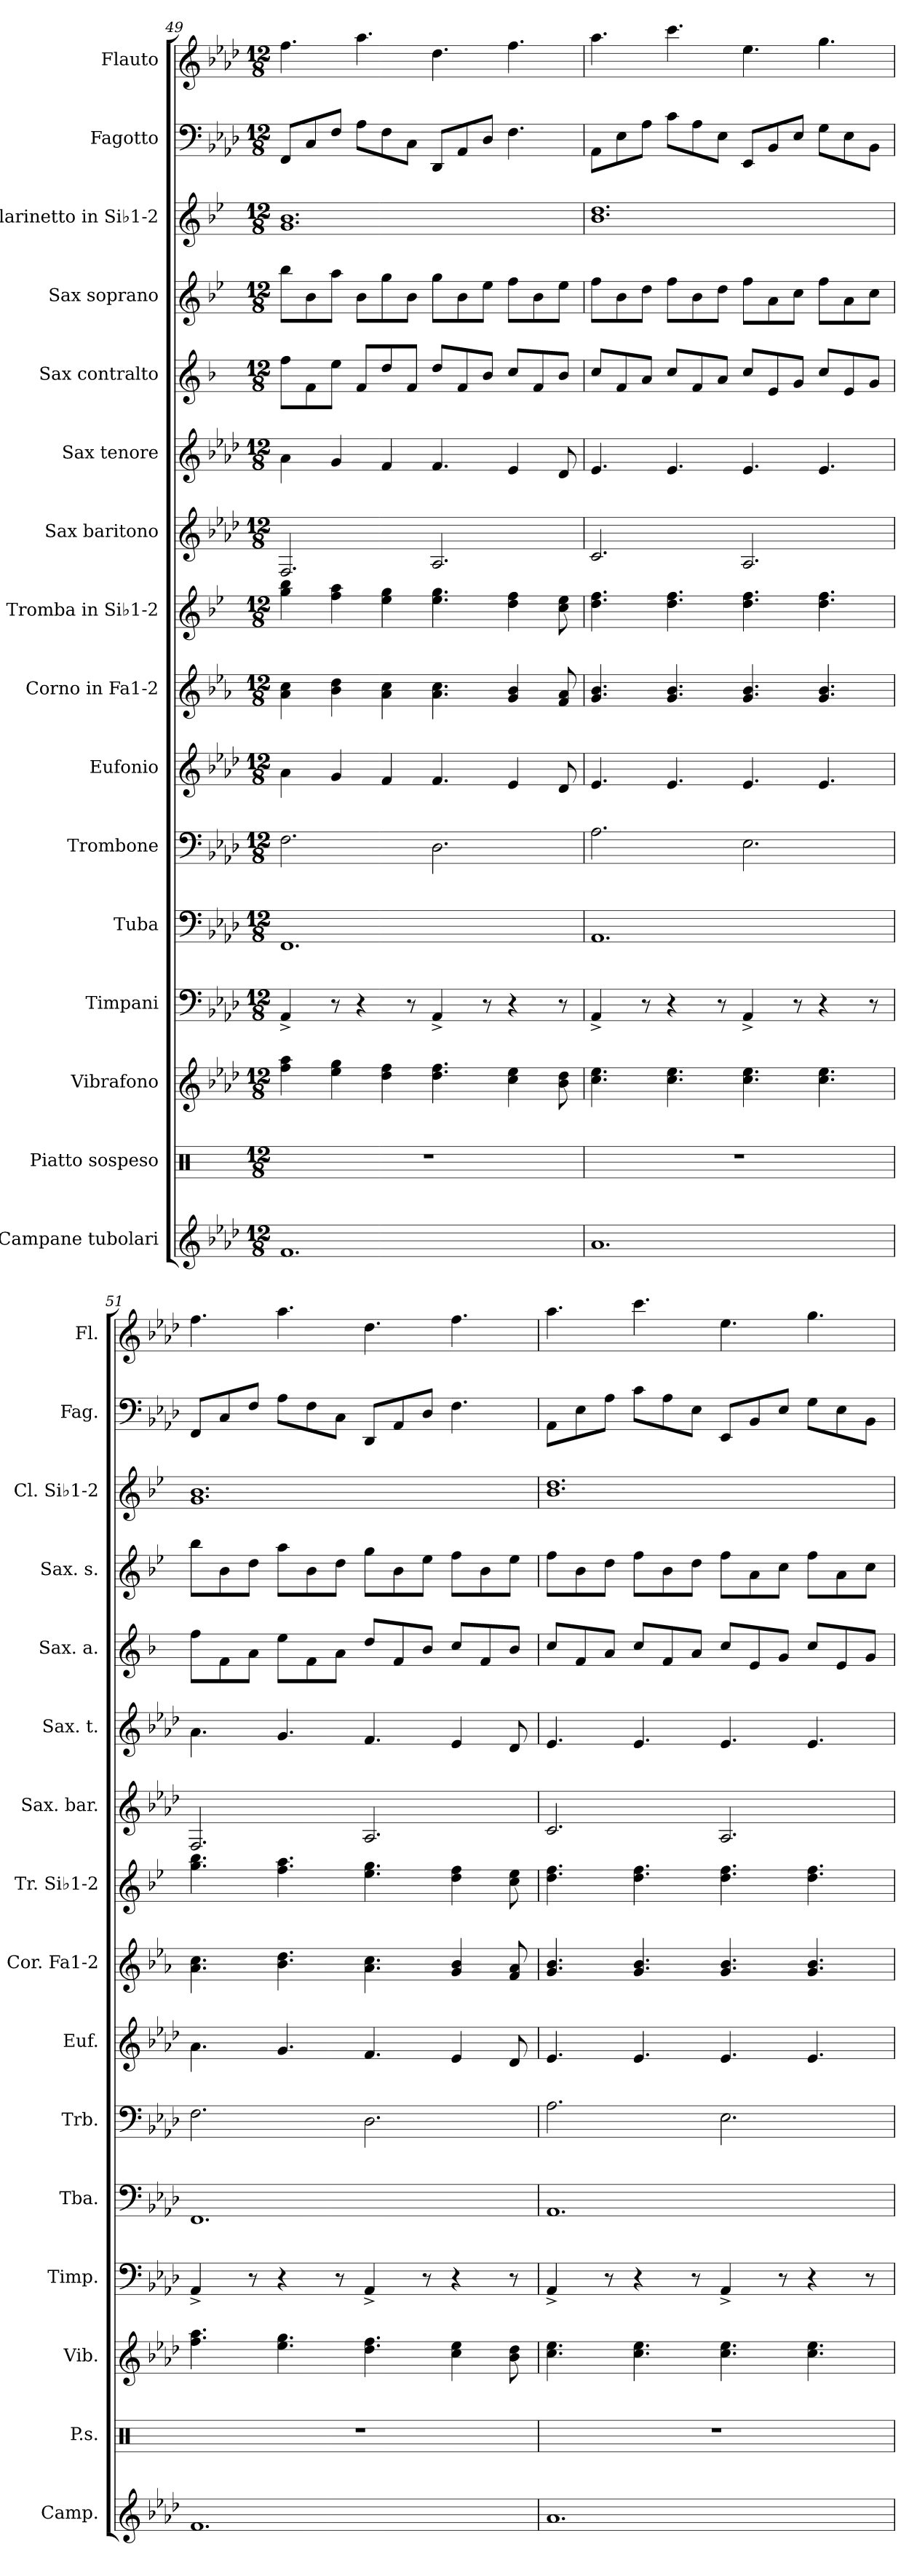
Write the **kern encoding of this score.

**kern	**kern	**kern	**kern	**kern	**kern	**kern	**kern	**kern	**kern	**kern	**kern	**kern	**kern	**kern	**kern
*part16	*part15	*part14	*part13	*part12	*part11	*part10	*part9	*part8	*part7	*part6	*part5	*part4	*part3	*part2	*part1
*staff16	*staff15	*staff14	*staff13	*staff12	*staff11	*staff10	*staff9	*staff8	*staff7	*staff6	*staff5	*staff4	*staff3	*staff2	*staff1
*I"Campane tubolari	*I"Piatto sospeso	*I"Vibrafono	*I"Timpani	*I"Tuba	*I"Trombone	*I"Eufonio	*I"Corno in Fa1-2	*I"Tromba in Si♭1-2	*I"Sax baritono	*I"Sax tenore	*I"Sax contralto	*I"Sax soprano	*I"Clarinetto in Si♭1-2	*I"Fagotto	*I"Flauto
*I'Camp.	*I'P.s.	*I'Vib.	*I'Timp.	*I'Tba.	*I'Trb.	*I'Euf.	*I'Cor. Fa1-2	*I'Tr. Si♭1-2	*I'Sax. bar.	*I'Sax. t.	*I'Sax. a.	*I'Sax. s.	*I'Cl. Si♭1-2	*I'Fag.	*I'Fl.
*clefG2	*clefX	*clefG2	*clefF4	*clefF4	*clefF4	*clefG2	*clefG2	*clefG2	*clefG2	*clefG2	*clefG2	*clefG2	*clefG2	*clefF4	*clefG2
*	*	*	*	*	*	*ITrd8c14	*ITrd4c7	*ITrd1c2	*ITrd12c21	*ITrd8c14	*ITrd5c9	*ITrd1c2	*ITrd1c2	*	*
*k[b-e-a-d-]	*k[]	*k[b-e-a-d-]	*k[b-e-a-d-]	*k[b-e-a-d-]	*k[b-e-a-d-]	*k[b-e-a-d-]	*k[b-e-a-d-]	*k[b-e-a-d-]	*k[b-e-a-d-]	*k[b-e-a-d-]	*k[b-e-a-d-]	*k[b-e-a-d-]	*k[b-e-a-d-]	*k[b-e-a-d-]	*k[b-e-a-d-]
*M12/8	*M12/8	*M12/8	*M12/8	*M12/8	*M12/8	*M12/8	*M12/8	*M12/8	*M12/8	*M12/8	*M12/8	*M12/8	*M12/8	*M12/8	*M12/8
=49	=49	=49	=49	=49	=49	=49	=49	=49	=49	=49	=49	=49	=49	=49	=49
1.f	1.r	4ff\ 4aa-\	4AA-^/	1.FF	2.F\	4A-\	4d-\ 4f\	4ff\ 4aa-\	2.FF/	4A-\	8a-\L	8aa-\L	1.f 1.a-	8FF/L	4.ff\
.	.	.	.	.	.	.	.	.	.	.	8A-\	8a-\	.	8C/	.
.	.	4ee-\ 4gg\	8r	.	.	4G/	4e-\ 4g\	4ee-\ 4gg\	.	4G/	8g\J	8gg\J	.	8F/J	.
.	.	.	4r	.	.	.	.	.	.	.	8A-/L	8a-\L	.	8A-\L	4.aa-\
.	.	4dd-\ 4ff\	.	.	.	4F/	4d-\ 4f\	4dd-\ 4ff\	.	4F/	8f/	8ff\	.	8F\	.
.	.	.	8r	.	.	.	.	.	.	.	8A-/J	8a-\J	.	8C\J	.
.	.	4.dd-\ 4.ff\	4AA-^/	.	2.D-\	4.F/	4.d-\ 4.f\	4.dd-\ 4.ff\	2.AA-/	4.F/	8f/L	8ff\L	.	8DD-/L	4.dd-\
.	.	.	.	.	.	.	.	.	.	.	8A-/	8a-\	.	8AA-/	.
.	.	.	8r	.	.	.	.	.	.	.	8d-/J	8dd-\J	.	8D-/J	.
.	.	4cc\ 4ee-\	4r	.	.	4E-/	4c/ 4e-/	4cc\ 4ee-\	.	4E-/	8e-/L	8ee-\L	.	4.F\	4.ff\
.	.	.	.	.	.	.	.	.	.	.	8A-/	8a-\	.	.	.
.	.	8b-\ 8dd-\	8r	.	.	8D-/	8B-/ 8d-/	8b-\ 8dd-\	.	8D-/	8d-/J	8dd-\J	.	.	.
=50	=50	=50	=50	=50	=50	=50	=50	=50	=50	=50	=50	=50	=50	=50	=50
1.a-	1.r	4.cc\ 4.ee-\	4AA-^/	1.AA-	2.A-\	4.E-/	4.c/ 4.e-/	4.cc\ 4.ee-\	2.C/	4.E-/	8e-/L	8ee-\L	1.a- 1.cc	8AA-\L	4.aa-\
.	.	.	.	.	.	.	.	.	.	.	8A-/	8a-\	.	8E-\	.
.	.	.	8r	.	.	.	.	.	.	.	8c/J	8cc\J	.	8A-\J	.
.	.	4.cc\ 4.ee-\	4r	.	.	4.E-/	4.c/ 4.e-/	4.cc\ 4.ee-\	.	4.E-/	8e-/L	8ee-\L	.	8c\L	4.ccc\
.	.	.	.	.	.	.	.	.	.	.	8A-/	8a-\	.	8A-\	.
.	.	.	8r	.	.	.	.	.	.	.	8c/J	8cc\J	.	8E-\J	.
.	.	4.cc\ 4.ee-\	4AA-^/	.	2.E-\	4.E-/	4.c/ 4.e-/	4.cc\ 4.ee-\	2.AA-/	4.E-/	8e-/L	8ee-\L	.	8EE-/L	4.ee-\
.	.	.	.	.	.	.	.	.	.	.	8G/	8g\	.	8BB-/	.
.	.	.	8r	.	.	.	.	.	.	.	8B-/J	8b-\J	.	8E-/J	.
.	.	4.cc\ 4.ee-\	4r	.	.	4.E-/	4.c/ 4.e-/	4.cc\ 4.ee-\	.	4.E-/	8e-/L	8ee-\L	.	8G\L	4.gg\
.	.	.	.	.	.	.	.	.	.	.	8G/	8g\	.	8E-\	.
.	.	.	8r	.	.	.	.	.	.	.	8B-/J	8b-\J	.	8BB-\J	.
=51	=51	=51	=51	=51	=51	=51	=51	=51	=51	=51	=51	=51	=51	=51	=51
1.f	1.r	4.ff\ 4.aa-\	4AA-^/	1.FF	2.F\	4.A-\	4.d-\ 4.f\	4.ff\ 4.aa-\	2.FF/	4.A-\	8a-\L	8aa-\L	1.f 1.a-	8FF/L	4.ff\
.	.	.	.	.	.	.	.	.	.	.	8A-\	8a-\	.	8C/	.
.	.	.	8r	.	.	.	.	.	.	.	8c\J	8cc\J	.	8F/J	.
.	.	4.ee-\ 4.gg\	4r	.	.	4.G/	4.e-\ 4.g\	4.ee-\ 4.gg\	.	4.G/	8g\L	8gg\L	.	8A-\L	4.aa-\
.	.	.	.	.	.	.	.	.	.	.	8A-\	8a-\	.	8F\	.
.	.	.	8r	.	.	.	.	.	.	.	8c\J	8cc\J	.	8C\J	.
.	.	4.dd-\ 4.ff\	4AA-^/	.	2.D-\	4.F/	4.d-\ 4.f\	4.dd-\ 4.ff\	2.AA-/	4.F/	8f/L	8ff\L	.	8DD-/L	4.dd-\
.	.	.	.	.	.	.	.	.	.	.	8A-/	8a-\	.	8AA-/	.
.	.	.	8r	.	.	.	.	.	.	.	8d-/J	8dd-\J	.	8D-/J	.
.	.	4cc\ 4ee-\	4r	.	.	4E-/	4c/ 4e-/	4cc\ 4ee-\	.	4E-/	8e-/L	8ee-\L	.	4.F\	4.ff\
.	.	.	.	.	.	.	.	.	.	.	8A-/	8a-\	.	.	.
.	.	8b-\ 8dd-\	8r	.	.	8D-/	8B-/ 8d-/	8b-\ 8dd-\	.	8D-/	8d-/J	8dd-\J	.	.	.
!!LO:PB:g=z
=52	=52	=52	=52	=52	=52	=52	=52	=52	=52	=52	=52	=52	=52	=52	=52
1.a-	1.r	4.cc\ 4.ee-\	4AA-^/	1.AA-	2.A-\	4.E-/	4.c/ 4.e-/	4.cc\ 4.ee-\	2.C/	4.E-/	8e-/L	8ee-\L	1.a- 1.cc	8AA-\L	4.aa-\
.	.	.	.	.	.	.	.	.	.	.	8A-/	8a-\	.	8E-\	.
.	.	.	8r	.	.	.	.	.	.	.	8c/J	8cc\J	.	8A-\J	.
.	.	4.cc\ 4.ee-\	4r	.	.	4.E-/	4.c/ 4.e-/	4.cc\ 4.ee-\	.	4.E-/	8e-/L	8ee-\L	.	8c\L	4.ccc\
.	.	.	.	.	.	.	.	.	.	.	8A-/	8a-\	.	8A-\	.
.	.	.	8r	.	.	.	.	.	.	.	8c/J	8cc\J	.	8E-\J	.
.	.	4.cc\ 4.ee-\	4AA-^/	.	2.E-\	4.E-/	4.c/ 4.e-/	4.cc\ 4.ee-\	2.AA-/	4.E-/	8e-/L	8ee-\L	.	8EE-/L	4.ee-\
.	.	.	.	.	.	.	.	.	.	.	8G/	8g\	.	8BB-/	.
.	.	.	8r	.	.	.	.	.	.	.	8B-/J	8b-\J	.	8E-/J	.
.	.	4.cc\ 4.ee-\	4r	.	.	4.E-/	4.c/ 4.e-/	4.cc\ 4.ee-\	.	4.E-/	8e-/L	8ee-\L	.	8G\L	4.gg\
.	.	.	.	.	.	.	.	.	.	.	8G/	8g\	.	8E-\	.
.	.	.	8r	.	.	.	.	.	.	.	8B-/J	8b-\J	.	8BB-\J	.
=	=	=	=	=	=	=	=	=	=	=	=	=	=	=	=
*-	*-	*-	*-	*-	*-	*-	*-	*-	*-	*-	*-	*-	*-	*-	*-
